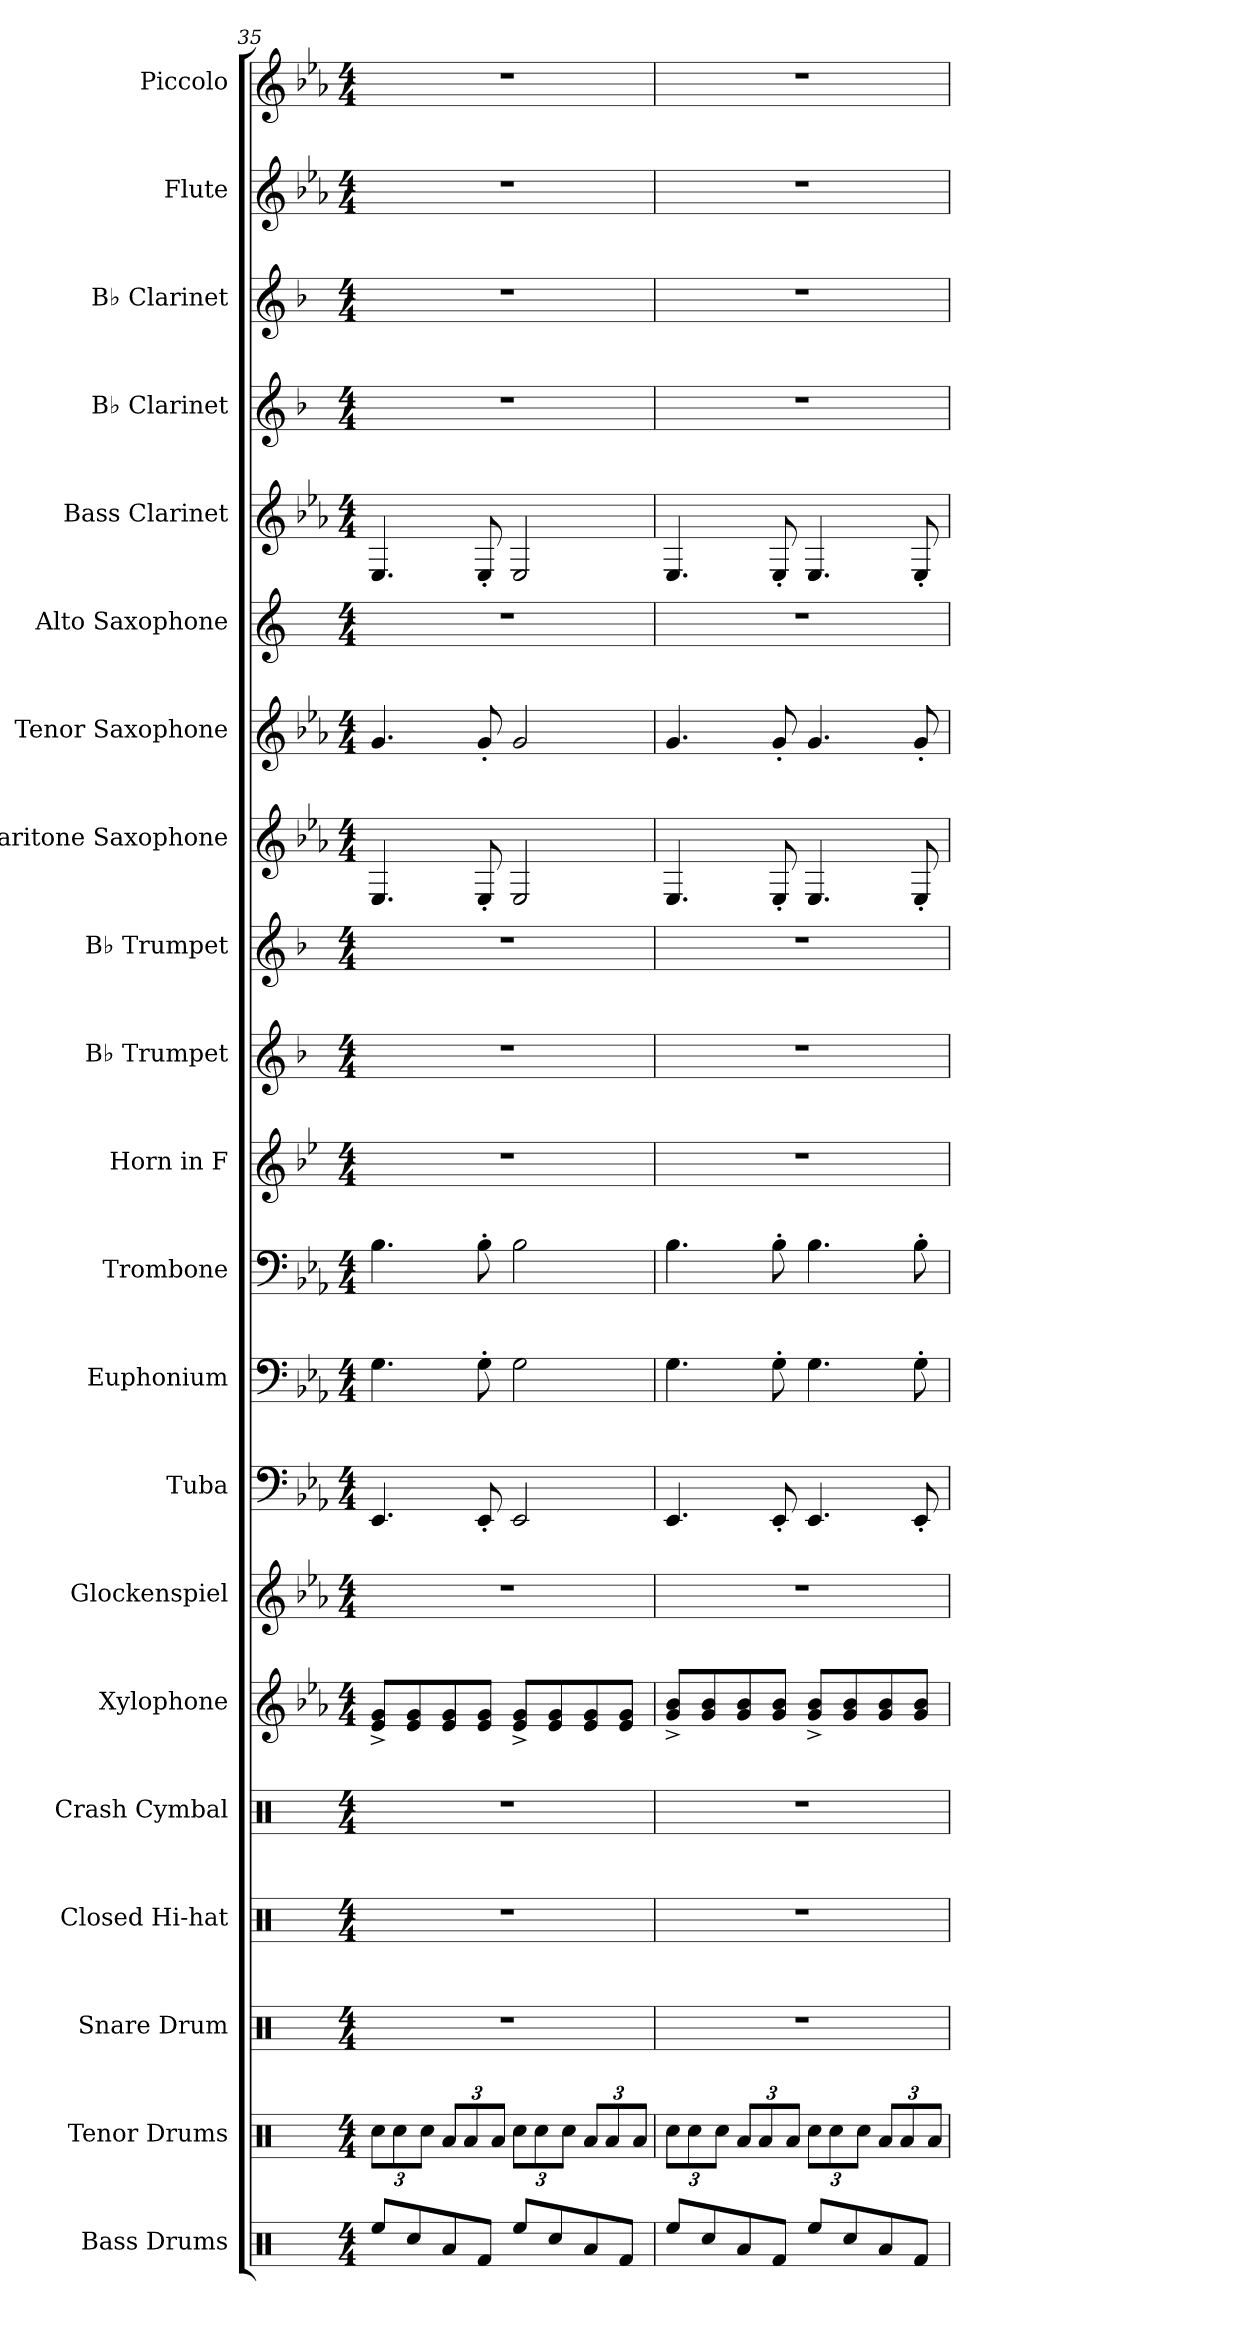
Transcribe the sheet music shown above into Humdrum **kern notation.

**kern	**kern	**kern	**kern	**kern	**kern	**kern	**kern	**kern	**kern	**kern	**kern	**kern	**kern	**kern	**kern	**kern	**kern	**kern	**kern	**kern
*part21	*part20	*part19	*part18	*part17	*part16	*part15	*part14	*part13	*part12	*part11	*part10	*part9	*part8	*part7	*part6	*part5	*part4	*part3	*part2	*part1
*staff21	*staff20	*staff19	*staff18	*staff17	*staff16	*staff15	*staff14	*staff13	*staff12	*staff11	*staff10	*staff9	*staff8	*staff7	*staff6	*staff5	*staff4	*staff3	*staff2	*staff1
*I"Bass Drums	*I"Tenor Drums	*I"Snare Drum	*I"Closed Hi-hat	*I"Crash Cymbal	*I"Xylophone	*I"Glockenspiel	*I"Tuba	*I"Euphonium	*I"Trombone	*I"Horn in F	*I"B♭ Trumpet	*I"B♭ Trumpet	*I"Baritone Saxophone	*I"Tenor Saxophone	*I"Alto Saxophone	*I"Bass Clarinet	*I"B♭ Clarinet	*I"B♭ Clarinet	*I"Flute	*I"Piccolo
*I'B.D.	*I'T.D.	*I'S.D.	*I'Hi-hat	*I'Cr. Cym.	*I'Xyl.	*I'Glk.	*I'Tba.	*I'Euph.	*I'Tbn.	*	*I'B♭ Tpt.	*I'B♭ Tpt.	*I'Bar. Sax.	*I'T. Sax.	*I'A. Sax.	*I'B. Cl.	*I'B♭ Cl.	*I'B♭ Cl.	*I'Fl.	*I'Picc.
*clefX	*clefX	*clefX	*clefX	*clefX	*clefG2	*clefG2	*clefF4	*clefF4	*clefF4	*clefG2	*clefG2	*clefG2	*clefG2	*clefG2	*clefG2	*clefG2	*clefG2	*clefG2	*clefG2	*clefG2
*	*	*	*	*	*ITrd-7c-12	*ITrd-14c-24	*	*	*	*ITrd4c7	*ITrd1c2	*ITrd1c2	*ITrd12c21	*ITrd8c14	*ITrd5c9	*ITrd8c14	*ITrd1c2	*ITrd1c2	*	*ITrd-7c-12
*k[]	*k[]	*k[]	*k[]	*k[]	*k[b-e-a-]	*k[b-e-a-]	*k[b-e-a-]	*k[b-e-a-]	*k[b-e-a-]	*k[b-e-a-]	*k[b-e-a-]	*k[b-e-a-]	*k[b-e-a-]	*k[b-e-a-]	*k[b-e-a-]	*k[b-e-a-]	*k[b-e-a-]	*k[b-e-a-]	*k[b-e-a-]	*k[b-e-a-]
*M4/4	*M4/4	*M4/4	*M4/4	*M4/4	*M4/4	*M4/4	*M4/4	*M4/4	*M4/4	*M4/4	*M4/4	*M4/4	*M4/4	*M4/4	*M4/4	*M4/4	*M4/4	*M4/4	*M4/4	*M4/4
*	*Xbrackettup	*	*	*	*	*	*	*	*	*	*	*	*	*	*	*	*	*	*	*
=35	=35	=35	=35	=35	=35	=35	=35	=35	=35	=35	=35	=35	=35	=35	=35	=35	=35	=35	=35	=35
8Ree/L	12Rcc\L	1r	1r	1r	8ee-/^ 8gg/^L	1r	4.EE-/	4.G\	4.B-\	1r	1r	1r	4.EE-/	4.G/	1r	4.EE-/	1r	1r	1r	1r
.	12Rcc\	.	.	.	.	.	.	.	.	.	.	.	.	.	.	.	.	.	.	.
8Rcc/	.	.	.	.	8ee-/ 8gg/	.	.	.	.	.	.	.	.	.	.	.	.	.	.	.
.	12Rcc\J	.	.	.	.	.	.	.	.	.	.	.	.	.	.	.	.	.	.	.
8Ra/	12Ra/L	.	.	.	8ee-/ 8gg/	.	.	.	.	.	.	.	.	.	.	.	.	.	.	.
.	12Ra/	.	.	.	.	.	.	.	.	.	.	.	.	.	.	.	.	.	.	.
8Rf/J	.	.	.	.	8ee-/ 8gg/J	.	8EE-'/	8G'\	8B-'\	.	.	.	8EE-'/	8G'/	.	8EE-'/	.	.	.	.
.	12Ra/J	.	.	.	.	.	.	.	.	.	.	.	.	.	.	.	.	.	.	.
8Ree/L	12Rcc\L	.	.	.	8ee-/^ 8gg/^L	.	2EE-/	2G\	2B-\	.	.	.	2EE-/	2G/	.	2EE-/	.	.	.	.
.	12Rcc\	.	.	.	.	.	.	.	.	.	.	.	.	.	.	.	.	.	.	.
8Rcc/	.	.	.	.	8ee-/ 8gg/	.	.	.	.	.	.	.	.	.	.	.	.	.	.	.
.	12Rcc\J	.	.	.	.	.	.	.	.	.	.	.	.	.	.	.	.	.	.	.
8Ra/	12Ra/L	.	.	.	8ee-/ 8gg/	.	.	.	.	.	.	.	.	.	.	.	.	.	.	.
.	12Ra/	.	.	.	.	.	.	.	.	.	.	.	.	.	.	.	.	.	.	.
8Rf/J	.	.	.	.	8ee-/ 8gg/J	.	.	.	.	.	.	.	.	.	.	.	.	.	.	.
.	12Ra/J	.	.	.	.	.	.	.	.	.	.	.	.	.	.	.	.	.	.	.
!!LO:PB:g=z
=36	=36	=36	=36	=36	=36	=36	=36	=36	=36	=36	=36	=36	=36	=36	=36	=36	=36	=36	=36	=36
8Ree/L	12Rcc\L	1r	1r	1r	8gg/^ 8bb-/^L	1r	4.EE-/	4.G\	4.B-\	1r	1r	1r	4.EE-/	4.G/	1r	4.EE-/	1r	1r	1r	1r
.	12Rcc\	.	.	.	.	.	.	.	.	.	.	.	.	.	.	.	.	.	.	.
8Rcc/	.	.	.	.	8gg/ 8bb-/	.	.	.	.	.	.	.	.	.	.	.	.	.	.	.
.	12Rcc\J	.	.	.	.	.	.	.	.	.	.	.	.	.	.	.	.	.	.	.
8Ra/	12Ra/L	.	.	.	8gg/ 8bb-/	.	.	.	.	.	.	.	.	.	.	.	.	.	.	.
.	12Ra/	.	.	.	.	.	.	.	.	.	.	.	.	.	.	.	.	.	.	.
8Rf/J	.	.	.	.	8gg/ 8bb-/J	.	8EE-'/	8G'\	8B-'\	.	.	.	8EE-'/	8G'/	.	8EE-'/	.	.	.	.
.	12Ra/J	.	.	.	.	.	.	.	.	.	.	.	.	.	.	.	.	.	.	.
8Ree/L	12Rcc\L	.	.	.	8gg/^ 8bb-/^L	.	4.EE-/	4.G\	4.B-\	.	.	.	4.EE-/	4.G/	.	4.EE-/	.	.	.	.
.	12Rcc\	.	.	.	.	.	.	.	.	.	.	.	.	.	.	.	.	.	.	.
8Rcc/	.	.	.	.	8gg/ 8bb-/	.	.	.	.	.	.	.	.	.	.	.	.	.	.	.
.	12Rcc\J	.	.	.	.	.	.	.	.	.	.	.	.	.	.	.	.	.	.	.
8Ra/	12Ra/L	.	.	.	8gg/ 8bb-/	.	.	.	.	.	.	.	.	.	.	.	.	.	.	.
.	12Ra/	.	.	.	.	.	.	.	.	.	.	.	.	.	.	.	.	.	.	.
8Rf/J	.	.	.	.	8gg/ 8bb-/J	.	8EE-'/	8G'\	8B-'\	.	.	.	8EE-'/	8G'/	.	8EE-'/	.	.	.	.
.	12Ra/J	.	.	.	.	.	.	.	.	.	.	.	.	.	.	.	.	.	.	.
=	=	=	=	=	=	=	=	=	=	=	=	=	=	=	=	=	=	=	=	=
*-	*-	*-	*-	*-	*-	*-	*-	*-	*-	*-	*-	*-	*-	*-	*-	*-	*-	*-	*-	*-
